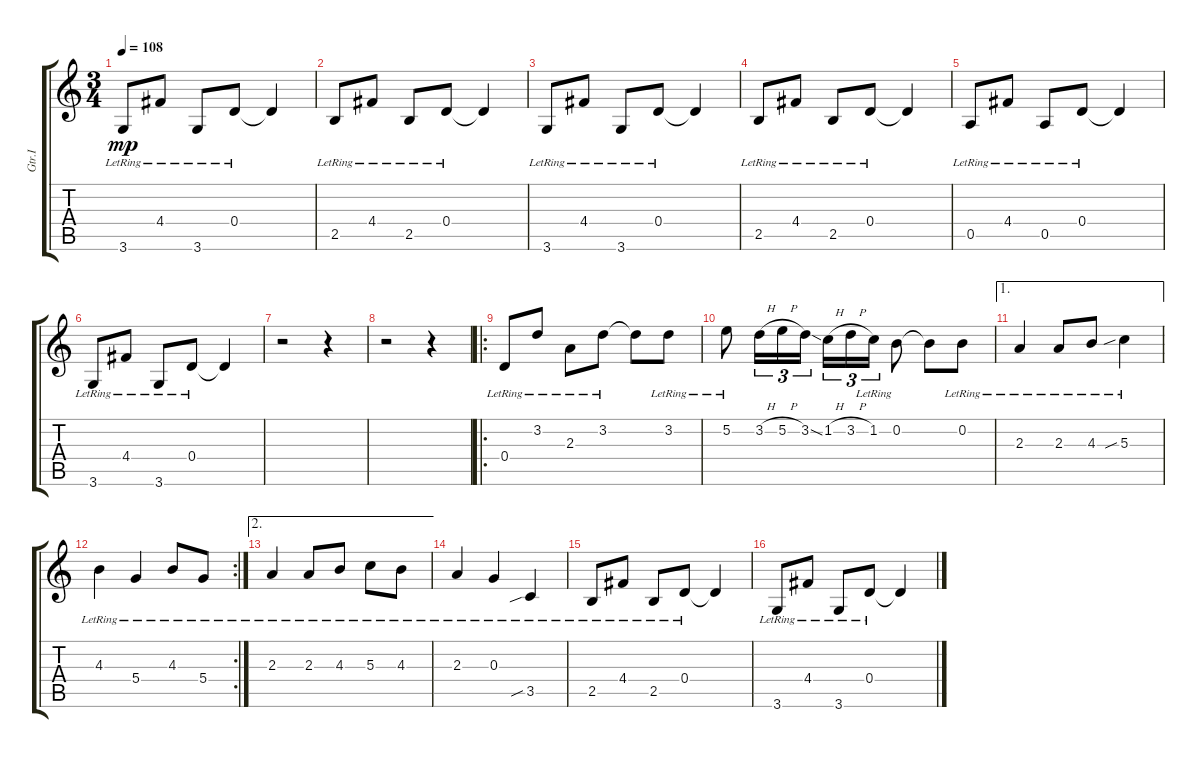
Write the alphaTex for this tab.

\track ("Gtr.I" "Gtr.I") {instrument electricguitarclean}
\staff {score tabs}
\tuning (E4 B3 G3 D3 A2 E2) {hide}
\ts (3 4)
\tempo 108
\clef g2
\ks c
3.6{lr}.8{dy mp} 4.4{lr}.8 3.6{lr}.8 0.4{lr}.8 0.4{t}.4 |
2.5{lr}.8 4.4{lr}.8 2.5{lr}.8 0.4{lr}.8 0.4{t}.4 |
3.6{lr}.8 4.4{lr}.8 3.6{lr}.8 0.4{lr}.8 0.4{t}.4 |
2.5{lr}.8 4.4{lr}.8 2.5{lr}.8 0.4{lr}.8 0.4{t}.4 |
0.5{lr}.8 4.4{lr}.8 0.5{lr}.8 0.4{lr}.8 0.4{t}.4 |
3.6{lr}.8 4.4{lr}.8 3.6{lr}.8 0.4{lr}.8 0.4{t}.4 |
r.2 r.4 |
r.2 r.4 |
\ro
0.4{lr}.8 3.2{lr}.8 2.3{lr}.8 3.2{lr}.8 3.2{t}.8 3.2{lr}.8 |
5.2{lr}.8 3.2{h}.16{tu (3 2)} 5.2{h}.16{tu (3 2)} 3.2{ss}.16{tu (3 2)} 1.2{h}.16{tu (3 2)} 3.2{h}.16{tu (3 2)} 1.2{lr}.16{tu (3 2)} 0.2{lr}.8 0.2{t}.8 0.2{lr}.8 |
\ae 1
2.3{lr}.4 2.3{lr}.8 4.3{lr}.8 5.3{sib lr}.4 |
\rc 2
4.3{lr}.4 5.4{lr}.4 4.3{lr}.8 5.4{lr}.8 |
\ae 2
2.3{lr}.4 2.3{lr}.8 4.3{lr}.8 5.3{lr}.8 4.3{lr}.8 |
2.3{lr}.4 0.3{lr}.4 3.5{sib lr}.4 |
2.5{lr}.8 4.4{lr}.8 2.5{lr}.8 0.4{lr}.8 0.4{t}.4 |
3.6{lr}.8 4.4{lr}.8 3.6{lr}.8 0.4{lr}.8 0.4{t}.4
